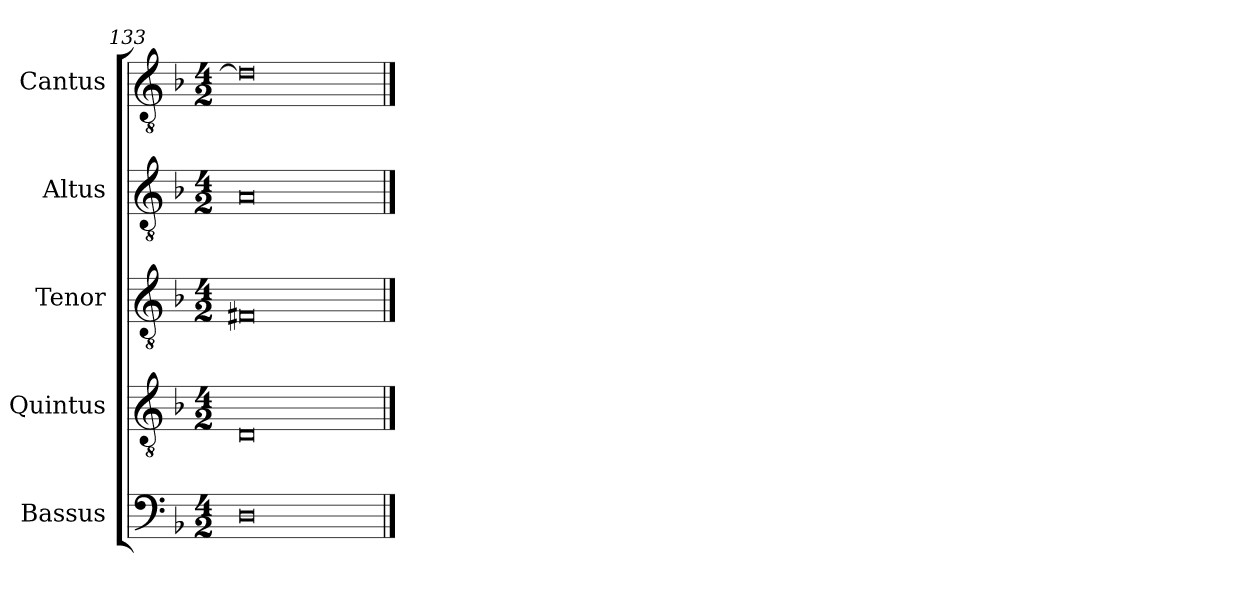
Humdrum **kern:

**kern	**kern	**kern	**kern	**kern
*part5	*part4	*part3	*part2	*part1
*staff5	*staff4	*staff3	*staff2	*staff1
*I"Bassus	*I"Quintus	*I"Tenor	*I"Altus	*I"Cantus
*I'B.	*I'Q.	*I'T.	*I'A.	*I'C.
*clefF4	*clefGv2	*clefGv2	*clefGv2	*clefGv2
*k[b-]	*k[b-]	*k[b-]	*k[b-]	*k[b-]
*M4/2	*M4/2	*M4/2	*M4/2	*M4/2
=133	=133	=133	=133	=133
0D	0D	0F#X	0A	0d]
==	==	==	==	==
*-	*-	*-	*-	*-
